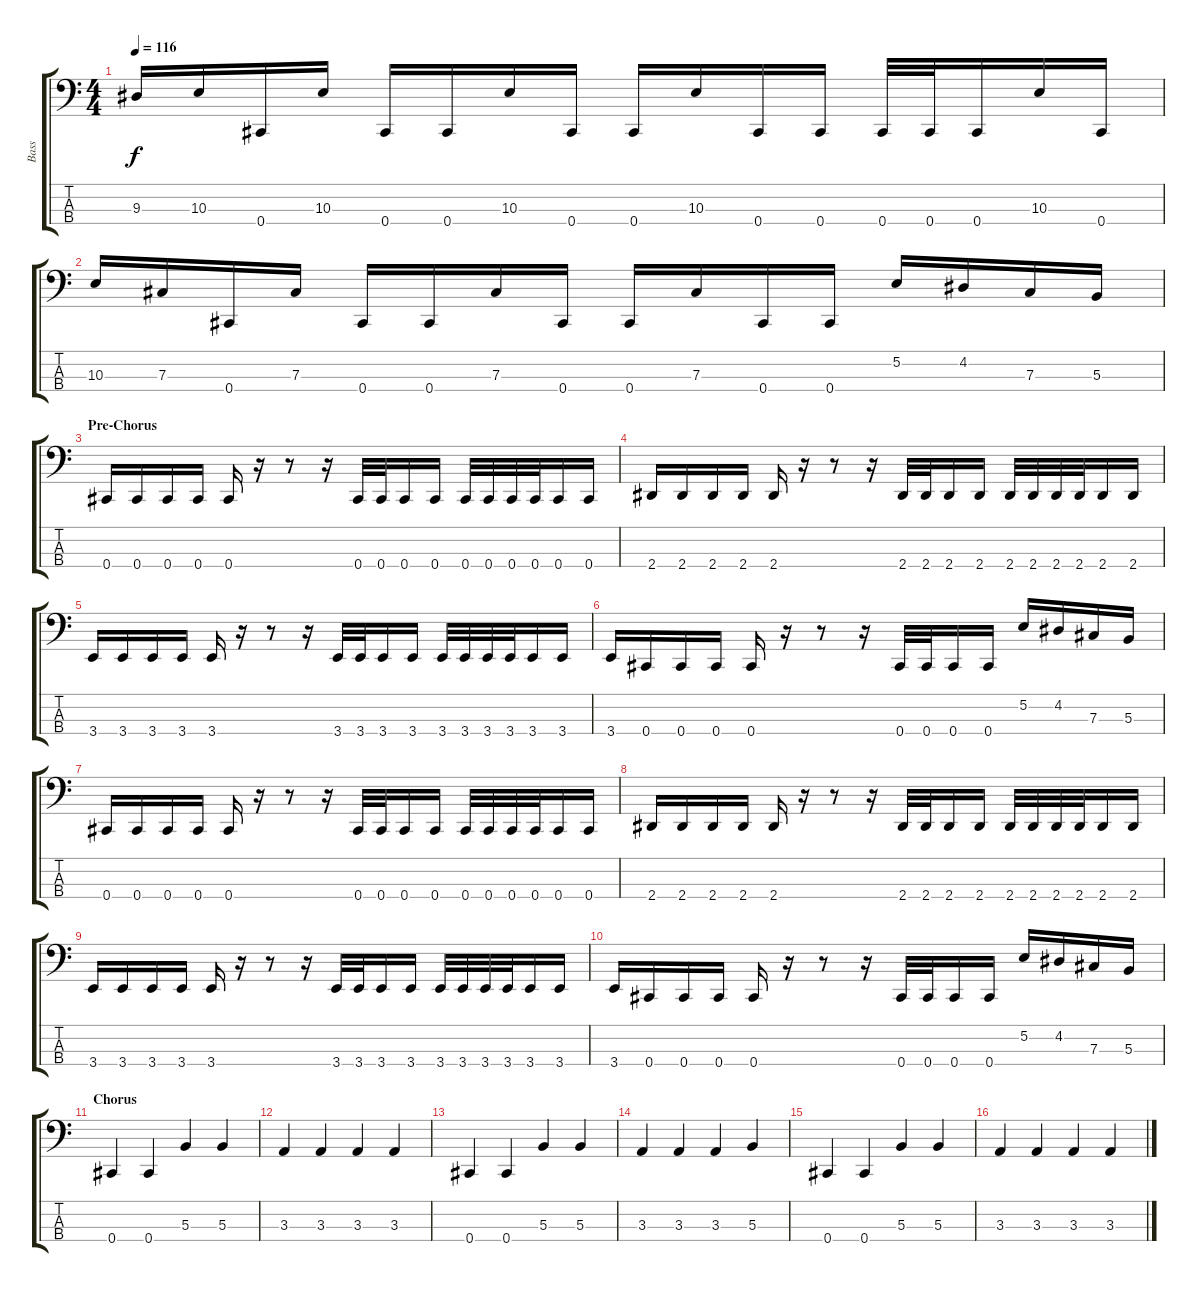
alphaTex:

\track ("Bass" "Bass") {instrument electricbassfinger}
\staff {score tabs}
\tuning (E2 B1 Gb1 Db1) {hide}
\ts (4 4)
\tempo 116
\clef f4
\ks c
9.3.16{dy f} 10.3.16 0.4.16 10.3.16 0.4.16 0.4.16 10.3.16 0.4.16 0.4.16 10.3.16 0.4.16 0.4.16 0.4.32 0.4.32 0.4.16 10.3.16 0.4.16 |
10.3.16 7.3.16 0.4.16 7.3.16 0.4.16 0.4.16 7.3.16 0.4.16 0.4.16 7.3.16 0.4.16 0.4.16 5.2.16 4.2.16 7.3.16 5.3.16 |
\section ("" "Pre-Chorus")
0.4.16 0.4.16 0.4.16 0.4.16 0.4.16 r.16 r.8 r.16 0.4.32 0.4.32 0.4.16 0.4.16 0.4.32 0.4.32 0.4.32 0.4.32 0.4.16 0.4.16 |
2.4.16 2.4.16 2.4.16 2.4.16 2.4.16 r.16 r.8 r.16 2.4.32 2.4.32 2.4.16 2.4.16 2.4.32 2.4.32 2.4.32 2.4.32 2.4.16 2.4.16 |
3.4.16 3.4.16 3.4.16 3.4.16 3.4.16 r.16 r.8 r.16 3.4.32 3.4.32 3.4.16 3.4.16 3.4.32 3.4.32 3.4.32 3.4.32 3.4.16 3.4.16 |
3.4.16 0.4.16 0.4.16 0.4.16 0.4.16 r.16 r.8 r.16 0.4.32 0.4.32 0.4.16 0.4.16 5.2.16 4.2.16 7.3.16 5.3.16 |
0.4.16 0.4.16 0.4.16 0.4.16 0.4.16 r.16 r.8 r.16 0.4.32 0.4.32 0.4.16 0.4.16 0.4.32 0.4.32 0.4.32 0.4.32 0.4.16 0.4.16 |
2.4.16 2.4.16 2.4.16 2.4.16 2.4.16 r.16 r.8 r.16 2.4.32 2.4.32 2.4.16 2.4.16 2.4.32 2.4.32 2.4.32 2.4.32 2.4.16 2.4.16 |
3.4.16 3.4.16 3.4.16 3.4.16 3.4.16 r.16 r.8 r.16 3.4.32 3.4.32 3.4.16 3.4.16 3.4.32 3.4.32 3.4.32 3.4.32 3.4.16 3.4.16 |
3.4.16 0.4.16 0.4.16 0.4.16 0.4.16 r.16 r.8 r.16 0.4.32 0.4.32 0.4.16 0.4.16 5.2.16 4.2.16 7.3.16 5.3.16 |
\section ("" "Chorus")
0.4.4 0.4.4 5.3.4 5.3.4 |
3.3.4 3.3.4 3.3.4 3.3.4 |
0.4.4 0.4.4 5.3.4 5.3.4 |
3.3.4 3.3.4 3.3.4 5.3.4 |
0.4.4 0.4.4 5.3.4 5.3.4 |
3.3.4 3.3.4 3.3.4 3.3.4
